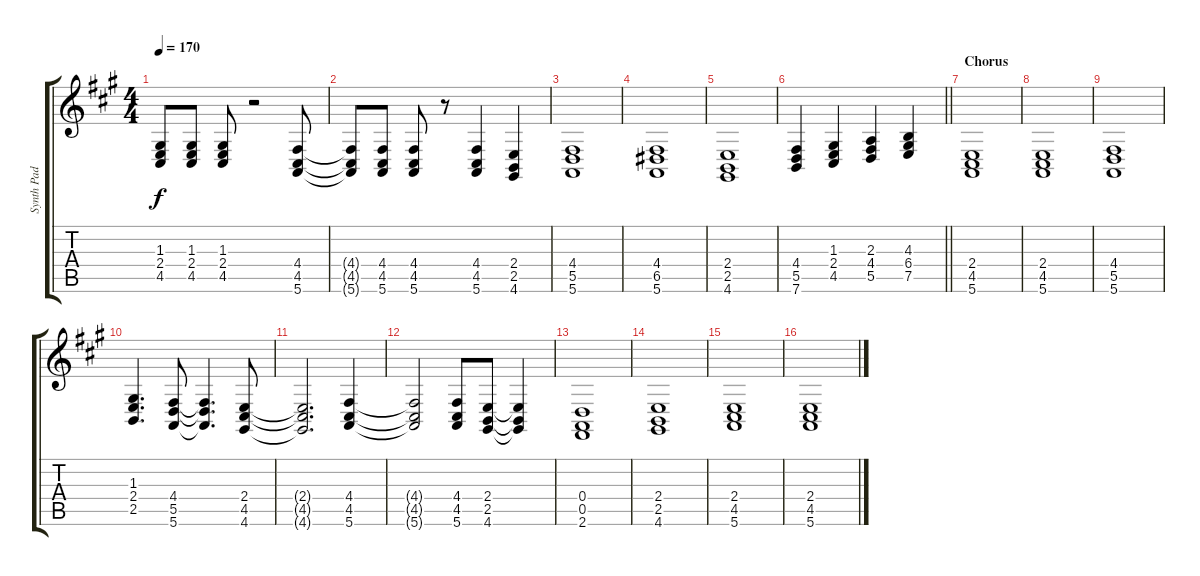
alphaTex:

\track ("Synth Pad" "Synth Pad") {instrument pad3polysynth}
\staff {score tabs}
\tuning (E4 B3 G3 D3 A2 E2) {hide}
\ts (4 4)
\tempo 170
\clef g2
\ks a
(1.3 2.4 4.5).8{dy f} (1.3 2.4 4.5).8 (1.3 2.4 4.5).8 r.2 (4.4 4.5 5.6).8 |
(4.4{t} 4.5{t} 5.6{t}).8 (4.4 4.5 5.6).8 (4.4 4.5 5.6).8 r.8 (4.4 4.5 5.6).4 (2.4 2.5 4.6).4 |
(4.4 5.5 5.6).1 |
(4.4 6.5 5.6).1 |
(2.4 2.5 4.6).1 |
\barLineRight lightlight
(4.4 5.5 7.6).4 (1.3 2.4 4.5).4 (2.3 4.4 5.5).4 (4.3 6.4 7.5).4 |
\section ("" "Chorus")
(2.4 4.5 5.6).1 |
(2.4 4.5 5.6).1 |
(4.4 5.5 5.6).1 |
(1.3 2.4 2.5).4{d} (4.4 5.5 5.6).8 (4.4{t} 5.5{t} 5.6{t}).4{d} (2.4 4.5 4.6).8 |
(2.4{t} 4.5{t} 4.6{t}).2{d} (4.4 4.5 5.6).4 |
(4.4{t} 4.5{t} 5.6{t}).2 (4.4 4.5 5.6).8 (2.4 2.5 4.6).8 (2.4{t} 2.5{t} 4.6{t}).4 |
(0.4 0.5 2.6).1 |
(2.4 2.5 4.6).1 |
(2.4 4.5 5.6).1 |
(2.4 4.5 5.6).1
